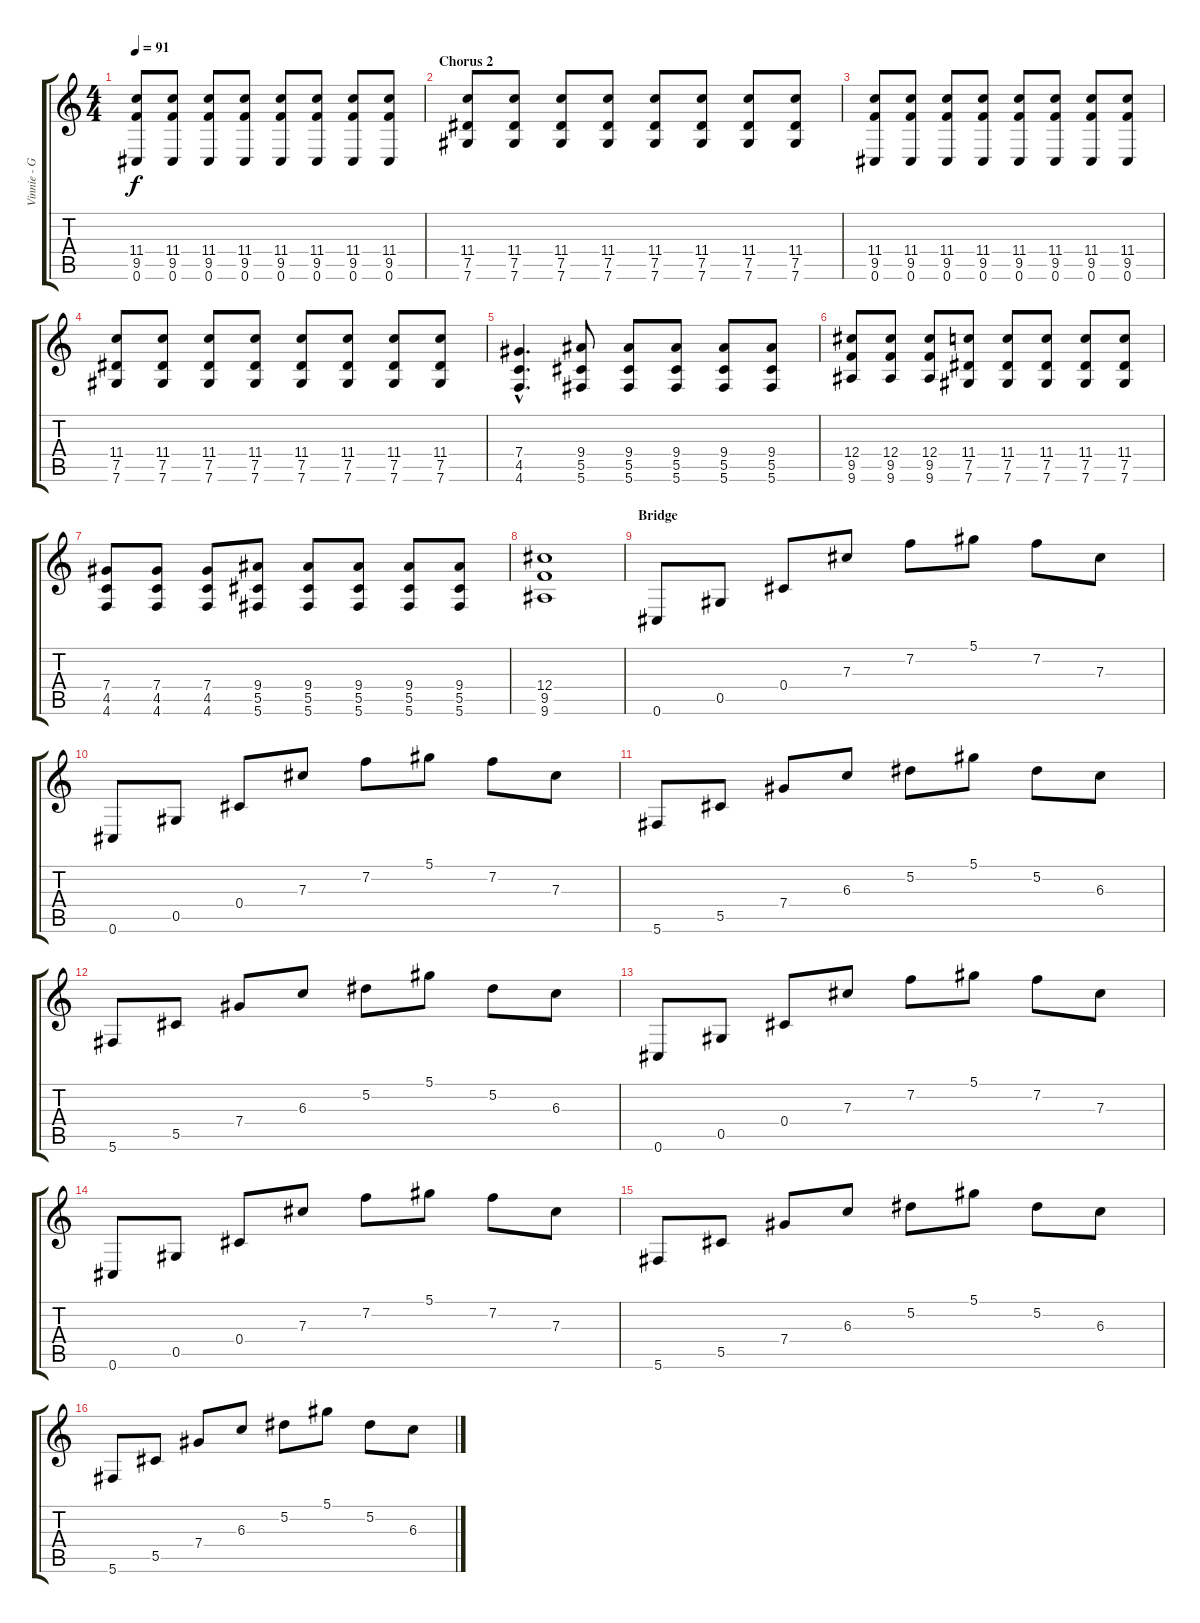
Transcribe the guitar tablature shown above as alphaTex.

\track ("Vinnie - Guitar 1" "Vinnie - G") {instrument electricguitarjazz}
\staff {score tabs}
\tuning (Eb4 Bb3 Gb3 Db3 Ab2 Db2) {hide}
\ts (4 4)
\tempo 91
\clef g2
\ks c
(11.4 9.5 0.6).8{dy f} (11.4 9.5 0.6).8 (11.4 9.5 0.6).8 (11.4 9.5 0.6).8 (11.4 9.5 0.6).8 (11.4 9.5 0.6).8 (11.4 9.5 0.6).8 (11.4 9.5 0.6).8 |
\section ("" "Chorus 2")
(11.4 7.5 7.6).8 (11.4 7.5 7.6).8 (11.4 7.5 7.6).8 (11.4 7.5 7.6).8 (11.4 7.5 7.6).8 (11.4 7.5 7.6).8 (11.4 7.5 7.6).8 (11.4 7.5 7.6).8 |
(11.4 9.5 0.6).8 (11.4 9.5 0.6).8 (11.4 9.5 0.6).8 (11.4 9.5 0.6).8 (11.4 9.5 0.6).8 (11.4 9.5 0.6).8 (11.4 9.5 0.6).8 (11.4 9.5 0.6).8 |
(11.4 7.5 7.6).8 (11.4 7.5 7.6).8 (11.4 7.5 7.6).8 (11.4 7.5 7.6).8 (11.4 7.5 7.6).8 (11.4 7.5 7.6).8 (11.4 7.5 7.6).8 (11.4 7.5 7.6).8 |
(7.4{hac} 4.5{hac} 4.6{hac}).4{d} (9.4 5.5 5.6).8 (9.4 5.5 5.6).8 (9.4 5.5 5.6).8 (9.4 5.5 5.6).8 (9.4 5.5 5.6).8 |
(12.4 9.5 9.6).8 (12.4 9.5 9.6).8 (12.4 9.5 9.6).8 (11.4 7.5 7.6).8 (11.4 7.5 7.6).8 (11.4 7.5 7.6).8 (11.4 7.5 7.6).8 (11.4 7.5 7.6).8 |
(7.4 4.5 4.6).8 (7.4 4.5 4.6).8 (7.4 4.5 4.6).8 (9.4 5.5 5.6).8 (9.4 5.5 5.6).8 (9.4 5.5 5.6).8 (9.4 5.5 5.6).8 (9.4 5.5 5.6).8 |
(12.4 9.5 9.6).1 |
\section ("" "Bridge")
0.6.8 0.5.8 0.4.8 7.3.8 7.2.8 5.1.8 7.2.8 7.3.8 |
0.6.8 0.5.8 0.4.8 7.3.8 7.2.8 5.1.8 7.2.8 7.3.8 |
5.6.8 5.5.8 7.4.8 6.3.8 5.2.8 5.1.8 5.2.8 6.3.8 |
5.6.8 5.5.8 7.4.8 6.3.8 5.2.8 5.1.8 5.2.8 6.3.8 |
0.6.8 0.5.8 0.4.8 7.3.8 7.2.8 5.1.8 7.2.8 7.3.8 |
0.6.8 0.5.8 0.4.8 7.3.8 7.2.8 5.1.8 7.2.8 7.3.8 |
5.6.8 5.5.8 7.4.8 6.3.8 5.2.8 5.1.8 5.2.8 6.3.8 |
5.6.8 5.5.8 7.4.8 6.3.8 5.2.8 5.1.8 5.2.8 6.3.8
